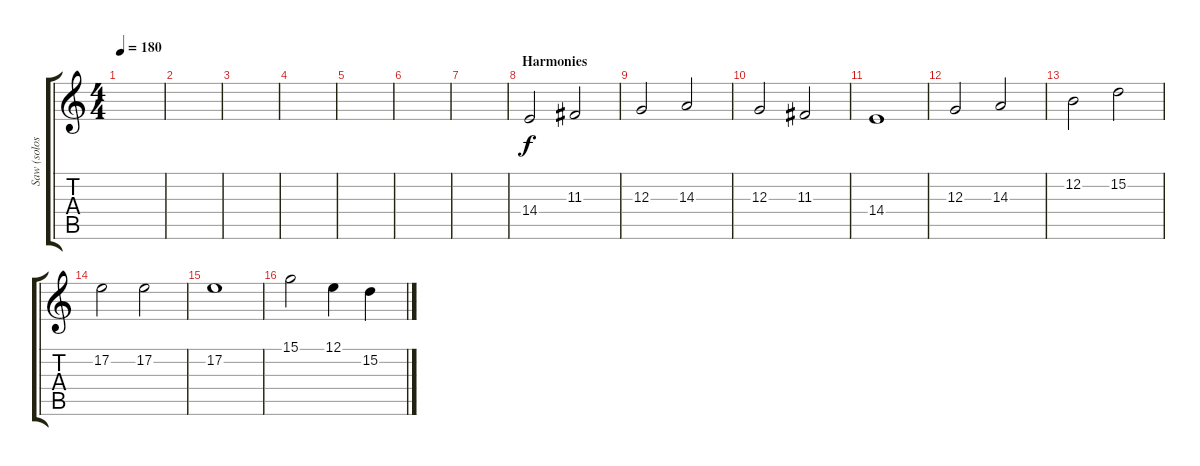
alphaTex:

\track ("Saw (solos)" "Saw (solos") {instrument lead2sawtooth}
\staff {score tabs}
\tuning (E4 B3 G3 D3 A2 E2) {hide}
\ts (4 4)
\tempo 180
\clef g2
\ks c
|
|
|
|
|
|
|
\section ("" "Harmonies")
14.4.2{dy f} 11.3.2 |
12.3.2 14.3.2 |
12.3.2 11.3.2 |
14.4.1 |
12.3.2 14.3.2 |
12.2.2 15.2.2 |
17.2.2 17.2.2 |
17.2.1 |
15.1.2 12.1.4 15.2.4
